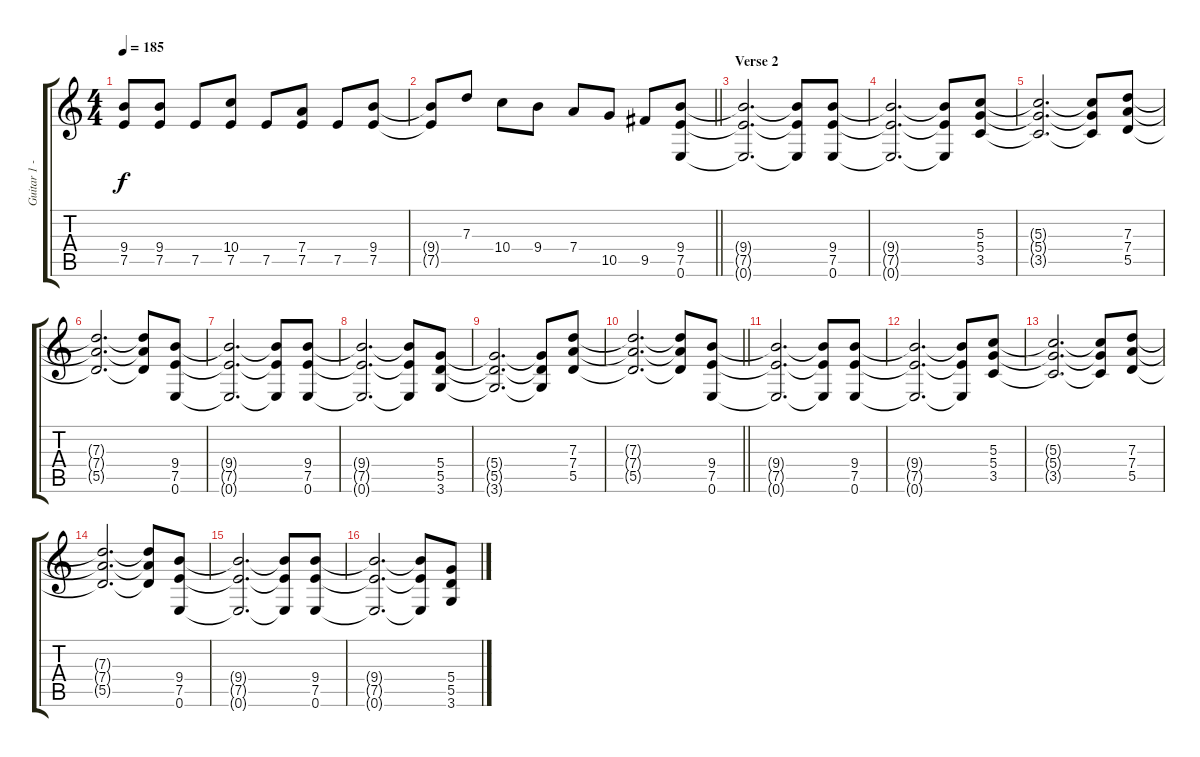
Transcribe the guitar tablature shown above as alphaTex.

\track ("Guitar 1 - Murray" "Guitar 1 -") {instrument distortionguitar}
\staff {score tabs}
\tuning (E4 B3 G3 D3 A2 E2) {hide}
\ts (4 4)
\tempo 185
\clef g2
\ks c
(9.4 7.5).8{dy f} (9.4 7.5).8 7.5.8 (10.4 7.5).8 7.5.8 (7.4 7.5).8 7.5.8 (9.4 7.5).8 |
\barLineRight lightlight
(9.4{t} 7.5{t}).8 7.3.8 10.4.8 9.4.8 7.4.8 10.5.8 9.5.8 (9.4 7.5 0.6).8 |
\section ("" "Verse 2")
(9.4{t} 7.5{t} 0.6{t}).2{d} (9.4{t} 7.5{t} 0.6{t}).8 (9.4 7.5 0.6).8 |
(9.4{t} 7.5{t} 0.6{t}).2{d} (9.4{t} 7.5{t} 0.6{t}).8 (5.3 5.4 3.5).8 |
(5.3{t} 5.4{t} 3.5{t}).2{d} (5.3{t} 5.4{t} 3.5{t}).8 (7.3 7.4 5.5).8 |
(7.3{t} 7.4{t} 5.5{t}).2{d} (7.3{t} 7.4{t} 5.5{t}).8 (9.4 7.5 0.6).8 |
(9.4{t} 7.5{t} 0.6{t}).2{d} (9.4{t} 7.5{t} 0.6{t}).8 (9.4 7.5 0.6).8 |
(9.4{t} 7.5{t} 0.6{t}).2{d} (9.4{t} 7.5{t} 0.6{t}).8 (5.4 5.5 3.6).8 |
(5.4{t} 5.5{t} 3.6{t}).2{d} (5.4{t} 5.5{t} 3.6{t}).8 (7.3 7.4 5.5).8 |
\barLineRight lightlight
(7.3{t} 7.4{t} 5.5{t}).2{d} (7.3{t} 7.4{t} 5.5{t}).8 (9.4 7.5 0.6).8 |
\section ("" "")
(9.4{t} 7.5{t} 0.6{t}).2{d} (9.4{t} 7.5{t} 0.6{t}).8 (9.4 7.5 0.6).8 |
(9.4{t} 7.5{t} 0.6{t}).2{d} (9.4{t} 7.5{t} 0.6{t}).8 (5.3 5.4 3.5).8 |
(5.3{t} 5.4{t} 3.5{t}).2{d} (5.3{t} 5.4{t} 3.5{t}).8 (7.3 7.4 5.5).8 |
(7.3{t} 7.4{t} 5.5{t}).2{d} (7.3{t} 7.4{t} 5.5{t}).8 (9.4 7.5 0.6).8 |
(9.4{t} 7.5{t} 0.6{t}).2{d} (9.4{t} 7.5{t} 0.6{t}).8 (9.4 7.5 0.6).8 |
(9.4{t} 7.5{t} 0.6{t}).2{d} (9.4{t} 7.5{t} 0.6{t}).8 (5.4 5.5 3.6).8
